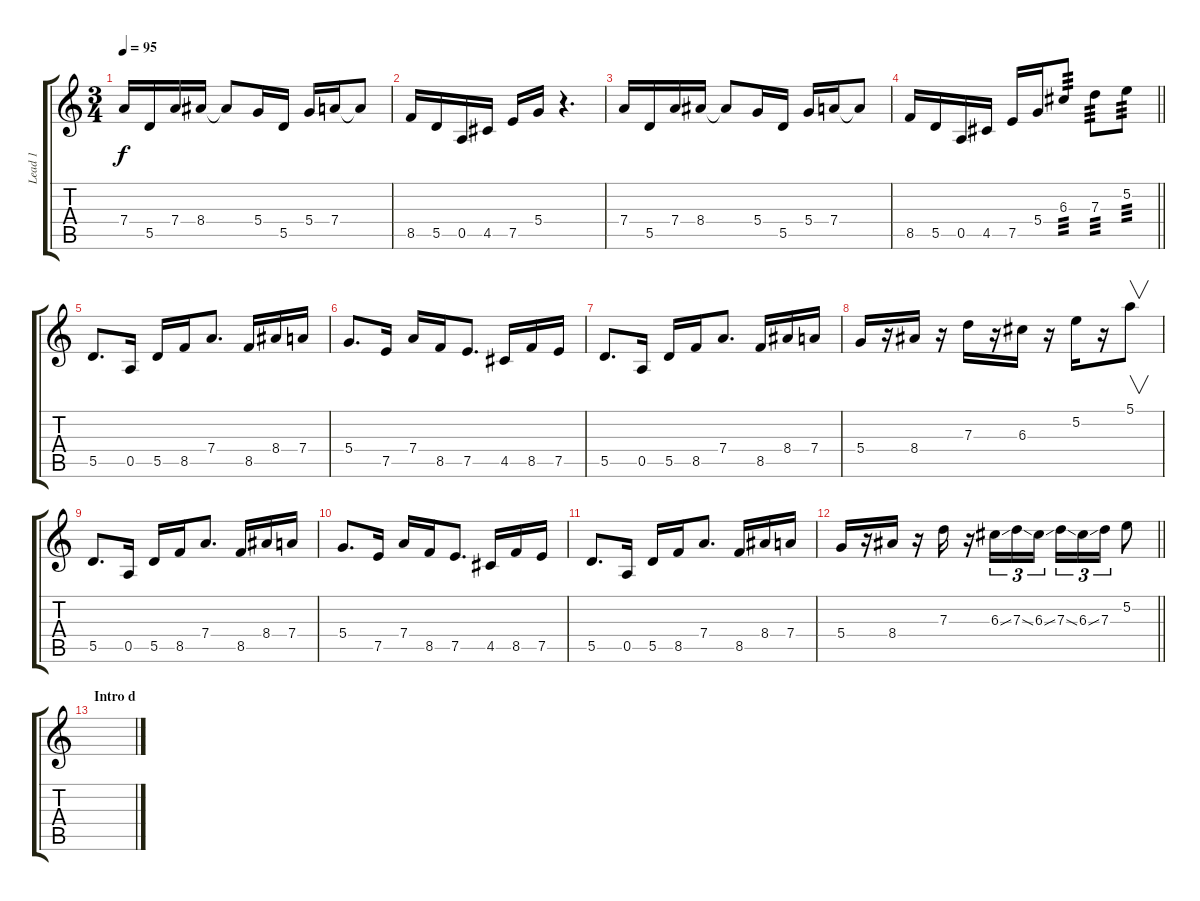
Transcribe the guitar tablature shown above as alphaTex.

\track ("Lead 1" "Lead 1") {instrument distortionguitar}
\staff {score tabs}
\tuning (E4 B3 G3 D3 A2 D2) {hide}
\ts (3 4)
\tempo 95
\clef g2
\ks c
7.4.16{dy f balance 0} 5.5.16 7.4.16 8.4.16 8.4{t}.8 5.4.16 5.5.16 5.4.16 7.4.16 7.4{t}.8 |
8.5.16 5.5.16 0.5.16 4.5.16 7.5.16 5.4.16 r.4{d} |
7.4.16 5.5.16 7.4.16 8.4.16 8.4{t}.8 5.4.16 5.5.16 5.4.16 7.4.16 7.4{t}.8 |
\barLineRight lightlight
8.5.16 5.5.16 0.5.16 4.5.16 7.5.16 5.4.16 6.3.8{tp 3} 7.3.8{tp 3} 5.2.8{tp 3} |
5.5.8{d} 0.5.16 5.5.16 8.5.16 7.4.8{d} 8.5.16 8.4.16 7.4.16 |
5.4.8{d} 7.5.16 7.4.16 8.5.16 7.5.8{d} 4.5.16 8.5.16 7.5.16 |
5.5.8{d} 0.5.16 5.5.16 8.5.16 7.4.8{d} 8.5.16 8.4.16 7.4.16 |
5.4.16 r.16 8.4.16 r.16 7.3.16 r.16 6.3.16 r.16 5.2.16 r.16 5.1.8{v} |
5.5.8{d} 0.5.16 5.5.16 8.5.16 7.4.8{d} 8.5.16 8.4.16 7.4.16 |
5.4.8{d} 7.5.16 7.4.16 8.5.16 7.5.8{d} 4.5.16 8.5.16 7.5.16 |
5.5.8{d} 0.5.16 5.5.16 8.5.16 7.4.8{d} 8.5.16 8.4.16 7.4.16 |
\barLineRight lightlight
5.4.16 r.16 8.4.16 r.16 7.3.16 r.16 6.3{ss}.16{tu (3 2)} 7.3{ss}.16{tu (3 2)} 6.3{ss}.16{tu (3 2)} 7.3{ss}.16{tu (3 2)} 6.3{ss}.16{tu (3 2)} 7.3.16{tu (3 2)} 5.2.8 |
\section ("" "Intro d")
